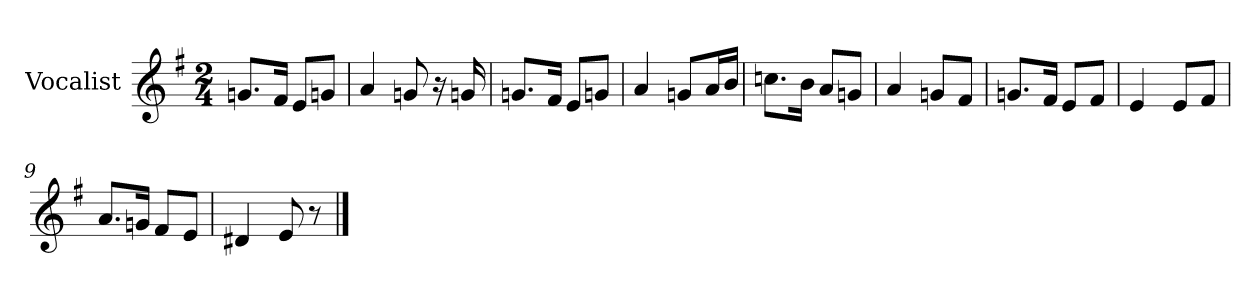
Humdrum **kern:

**kern
*part1
*staff1
*I"Vocalist
*k[f#]
*e:
*M2/4
=1
8.gnL
16f#Jk
8eL
8gnJ
=2
4a
8gn
16r
16gn
=3
8.gnL
16f#Jk
8eL
8gnJ
=4
4a
8gnL
16aL
16bJJ
=5
8.ccnL
16bJk
8aL
8gnJ
=6
4a
8gnL
8f#J
=7
8.gnL
16f#Jk
8eL
8f#J
=8
4e
8eL
8f#J
=9
8.aL
16gnJk
8f#L
8eJ
=10
4d#X
8e
8r
==
*-
